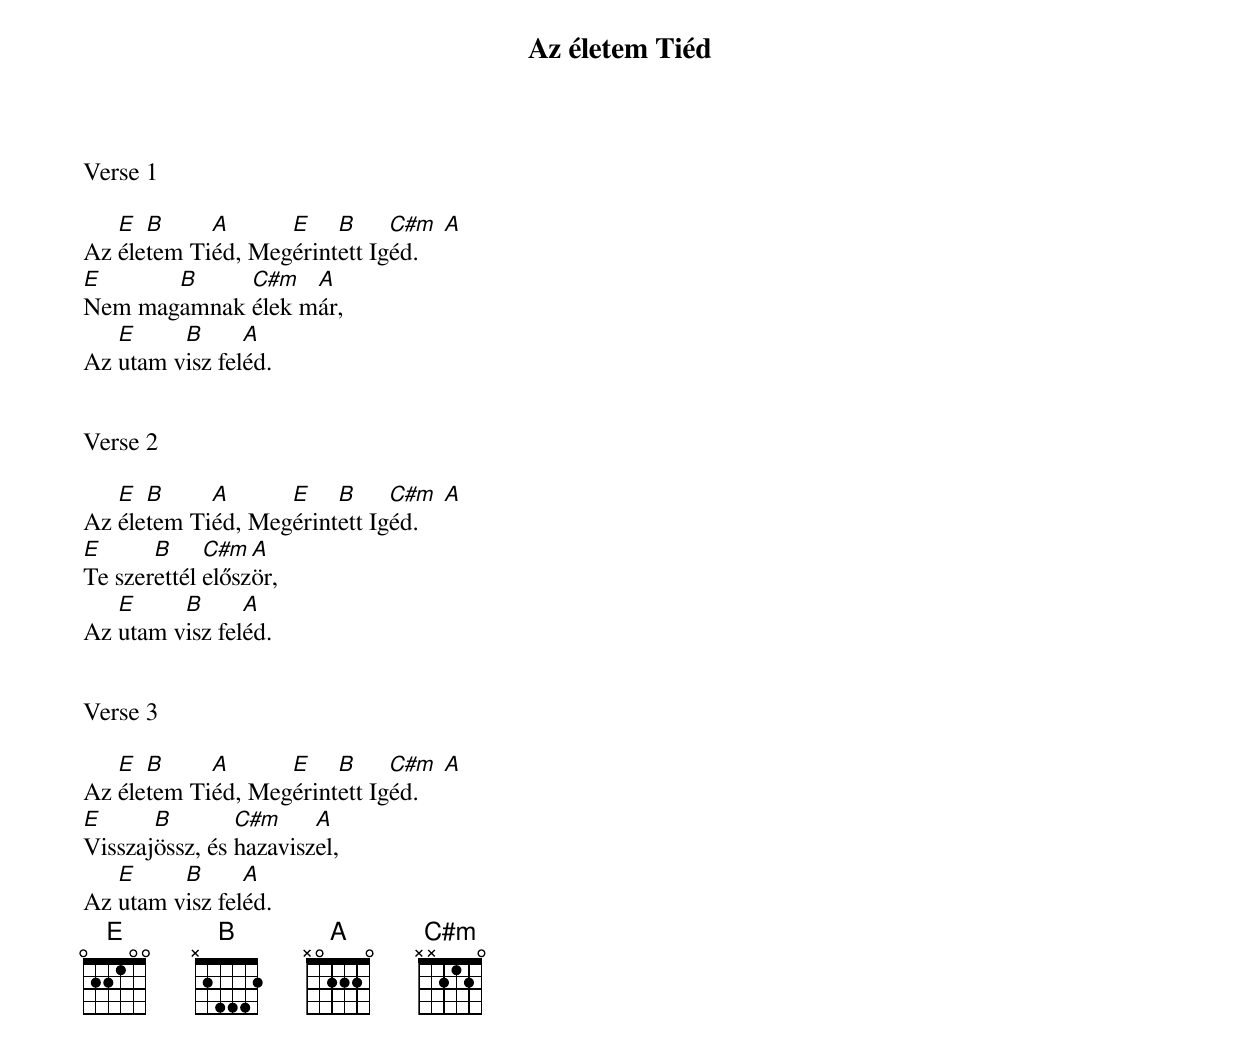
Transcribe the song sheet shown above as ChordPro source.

{title: Az életem Tiéd}
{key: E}
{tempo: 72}
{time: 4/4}
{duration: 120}



Verse 1

Az [E]éle[B]tem Ti[A]éd, Meg[E]érint[B]ett Ig[C#m  A]éd.
[E]Nem mag[B]amnak [C#m]élek m[A]ár,
Az [E]utam v[B]isz fel[A]éd.


Verse 2

Az [E]éle[B]tem Ti[A]éd, Meg[E]érint[B]ett Ig[C#m  A]éd.
[E]Te szer[B]ettél [C#m]elősz[A]ör,
Az [E]utam v[B]isz fel[A]éd.


Verse 3

Az [E]éle[B]tem Ti[A]éd, Meg[E]érint[B]ett Ig[C#m  A]éd.
[E]Visszaj[B]össz, és [C#m]hazavisz[A]el,
Az [E]utam v[B]isz fel[A]éd.
